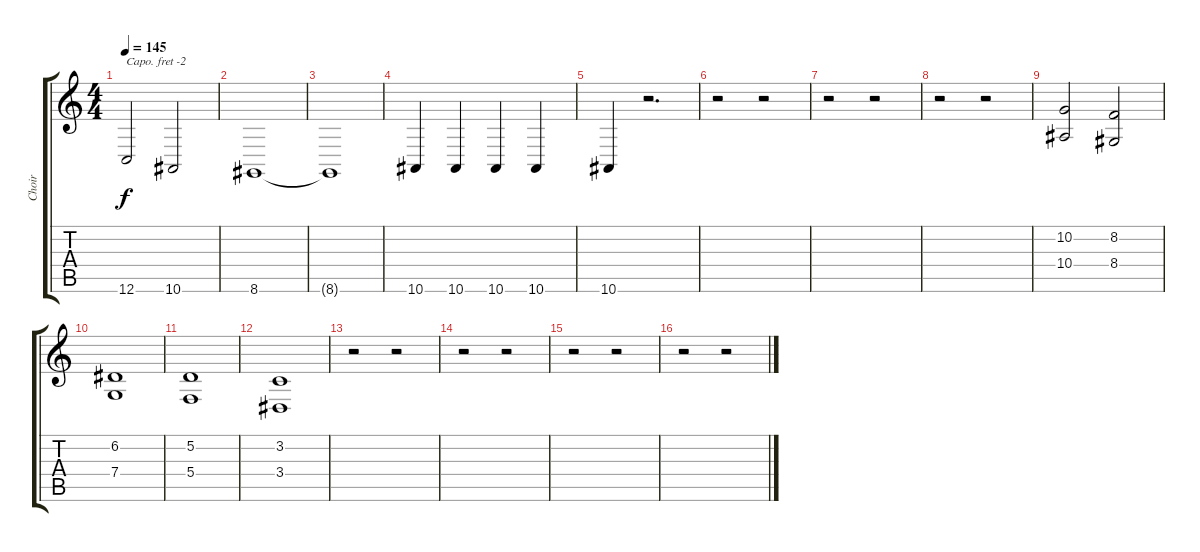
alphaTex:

\track ("Choir" "Choir") {instrument choiraahs}
\staff {score tabs}
\capo -2
\tuning (E4 B3 G3 D3 A2 D2) {hide}
\ts (4 4)
\tempo 145
\clef g2
\ks c
12.6.2{dy f} 10.6.2 |
8.6.1 |
8.6{t}.1 |
10.6.4 10.6.4 10.6.4 10.6.4 |
10.6.4 r.2{d} |
r.2 r.2 |
r.2 r.2 |
r.2 r.2 |
(10.2 10.4).2 (8.2 8.4).2 |
(6.2 7.4).1 |
(5.2 5.4).1 |
(3.2 3.4).1 |
r.2 r.2 |
r.2 r.2 |
r.2 r.2 |
r.2 r.2
